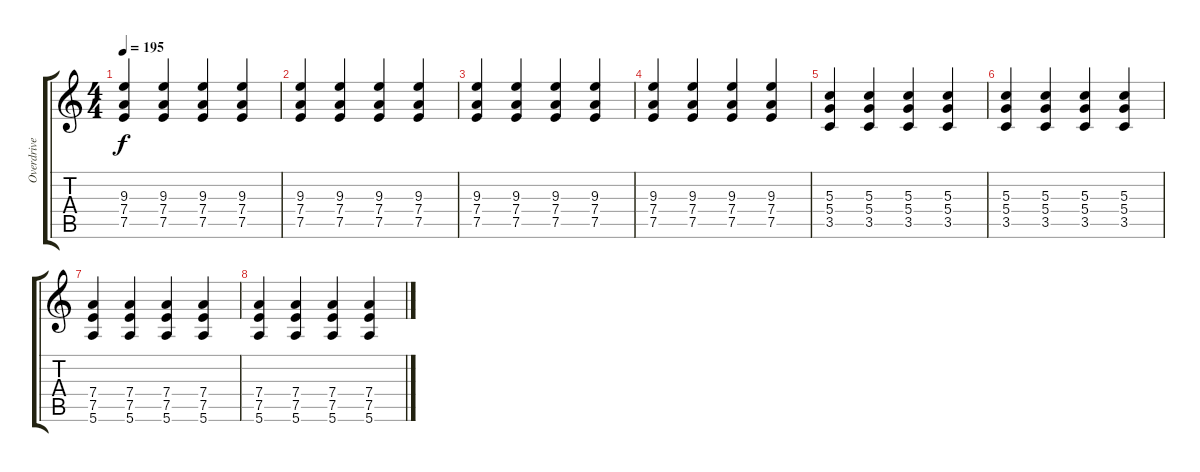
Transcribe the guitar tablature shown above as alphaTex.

\track ("Overdrive 2" "Overdrive ") {instrument distortionguitar}
\staff {score tabs}
\tuning (E4 B3 G3 D3 A2 E2) {hide}
\ts (4 4)
\tempo 195
\clef g2
\ks c
(9.3 7.4 7.5).4{dy f} (9.3 7.4 7.5).4 (9.3 7.4 7.5).4 (9.3 7.4 7.5).4 |
(9.3 7.4 7.5).4 (9.3 7.4 7.5).4 (9.3 7.4 7.5).4 (9.3 7.4 7.5).4 |
(9.3 7.4 7.5).4 (9.3 7.4 7.5).4 (9.3 7.4 7.5).4 (9.3 7.4 7.5).4 |
(9.3 7.4 7.5).4 (9.3 7.4 7.5).4 (9.3 7.4 7.5).4 (9.3 7.4 7.5).4 |
(5.3 5.4 3.5).4 (5.3 5.4 3.5).4 (5.3 5.4 3.5).4 (5.3 5.4 3.5).4 |
(5.3 5.4 3.5).4 (5.3 5.4 3.5).4 (5.3 5.4 3.5).4 (5.3 5.4 3.5).4 |
(7.4 7.5 5.6).4 (7.4 7.5 5.6).4 (7.4 7.5 5.6).4 (7.4 7.5 5.6).4 |
(7.4 7.5 5.6).4 (7.4 7.5 5.6).4 (7.4 7.5 5.6).4 (7.4 7.5 5.6).4
